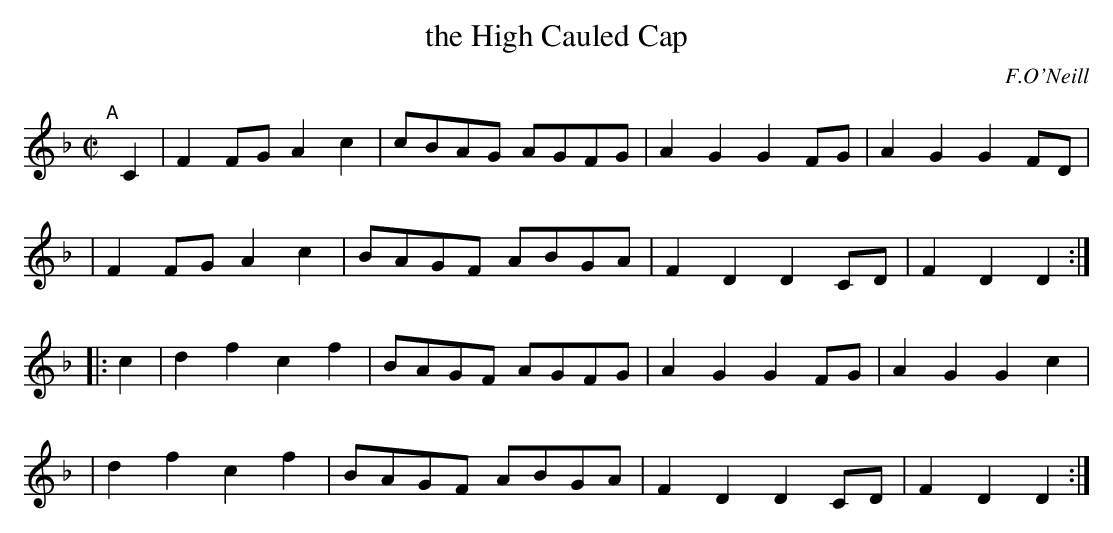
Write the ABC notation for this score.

X:1
T: the High Cauled Cap
O: F.O'Neill
M: C|
L: 1/8
K: Dm
"^A"[|] C2 \
| F2FG A2c2 | cBAG AGFG | A2G2 G2FG | A2G2 G2FD |
| F2FG A2c2 | BAGF ABGA | F2D2 D2CD | F2D2 D2  :|
|: c2 \
| d2f2 c2f2 | BAGF AGFG | A2G2 G2FG | A2G2 G2c2 |
| d2f2 c2f2 | BAGF ABGA | F2D2 D2CD | F2D2 D2  :|
